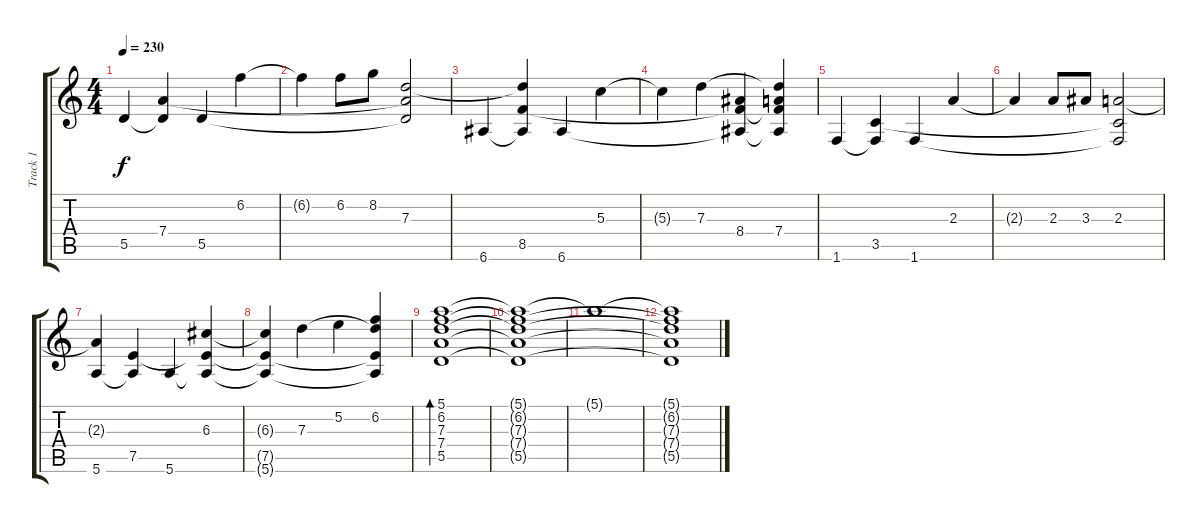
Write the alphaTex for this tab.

\track ("Track 1" "Track 1") {instrument acousticguitarsteel}
\staff {score tabs}
\tuning (E4 B3 G3 D3 A2 E2) {hide}
\ts (4 4)
\tempo 230
\clef g2
\ks c
5.5.4{dy f} (7.4 5.5{t}).4 5.5.4 6.2.4 |
6.2{t}.4 6.2.8 8.2.8 (7.3 7.4{t} 5.5{t}).2 |
6.6.4 (7.3{t} 8.5 6.6{t}).4 6.6.4 5.3.4 |
5.3{t}.4 7.3.4 (8.4 8.5{t} 6.6{t}).4 (7.3{t} 7.4 8.5{t} 6.6{t}).4 |
1.6.4 (3.5 1.6{t}).4 1.6.4 2.3.4 |
2.3{t}.4 2.3.8 3.3.8 (2.3 3.5{t} 1.6{t}).2 |
(2.3{t} 5.6).4 (7.5 5.6{t}).4 5.6.4 (6.3 7.5{t} 5.6{t}).4 |
(6.3{t} 7.5{t} 5.6{t}).4 7.3.4 5.2.4 (6.2 7.3{t} 7.5{t} 5.6{t}).4 |
(5.1 6.2 7.3 7.4 5.5).1{bd 480} |
(5.1{t} 6.2{t} 7.3{t} 7.4{t} 5.5{t}).1 |
5.1{t}.1 |
(5.1{t} 6.2{t} 7.3{t} 7.4{t} 5.5{t}).1
